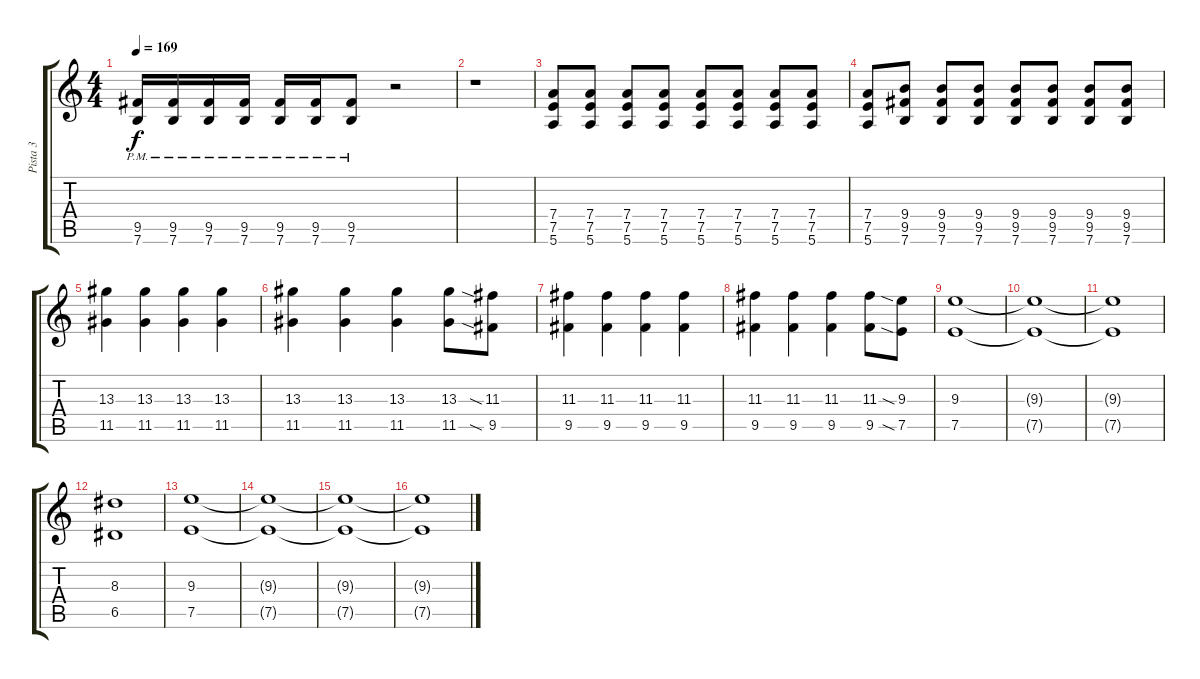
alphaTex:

\track ("Pista 3" "Pista 3") {instrument distortionguitar}
\staff {score tabs}
\tuning (E4 B3 G3 D3 A2 E2) {hide}
\ts (4 4)
\tempo 169
\clef g2
\ks c
(9.5{pm} 7.6).16{dy f} (9.5{pm} 7.6).16 (9.5{pm} 7.6).16 (9.5{pm} 7.6).16 (9.5{pm} 7.6).16 (9.5{pm} 7.6).16 (9.5{pm} 7.6).8 r.2 |
r.1 |
(7.4 7.5 5.6).8 (7.4 7.5 5.6).8 (7.4 7.5 5.6).8 (7.4 7.5 5.6).8 (7.4 7.5 5.6).8 (7.4 7.5 5.6).8 (7.4 7.5 5.6).8 (7.4 7.5 5.6).8 |
(7.4 7.5 5.6).8 (9.4 9.5 7.6).8 (9.4 9.5 7.6).8 (9.4 9.5 7.6).8 (9.4 9.5 7.6).8 (9.4 9.5 7.6).8 (9.4 9.5 7.6).8 (9.4 9.5 7.6).8 |
(13.3 11.5).4 (13.3 11.5).4 (13.3 11.5).4 (13.3 11.5).4 |
(13.3 11.5).4 (13.3 11.5).4 (13.3 11.5).4 (13.3 11.5).8 (11.3{sia} 9.5{sia}).8 |
(11.3 9.5).4 (11.3 9.5).4 (11.3 9.5).4 (11.3 9.5).4 |
(11.3 9.5).4 (11.3 9.5).4 (11.3 9.5).4 (11.3 9.5).8 (9.3{sia} 7.5{sia}).8 |
(9.3 7.5).1 |
(9.3{t} 7.5{t}).1 |
(9.3{t} 7.5{t}).1 |
(8.3 6.5).1 |
(9.3 7.5).1 |
(9.3{t} 7.5{t}).1 |
(9.3{t} 7.5{t}).1 |
(9.3{t} 7.5{t}).1
